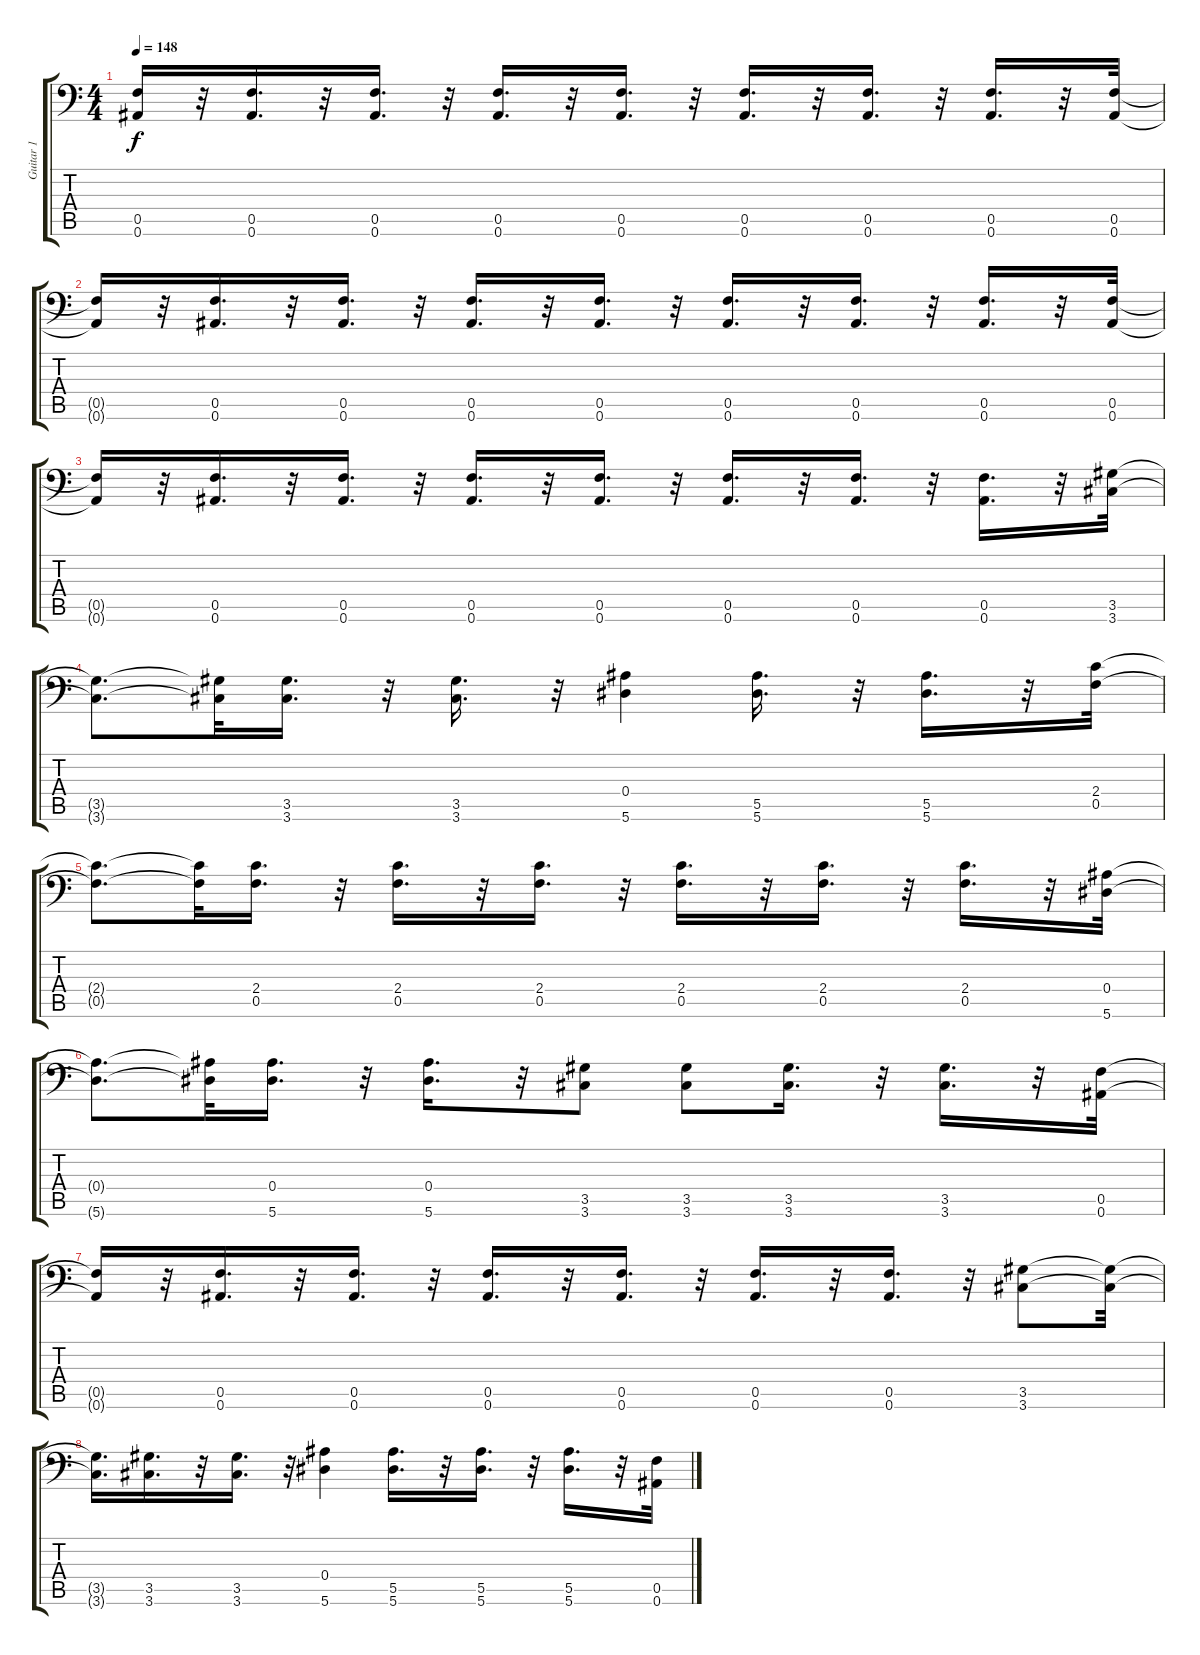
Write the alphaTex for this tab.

\track ("Guitar 1" "Guitar 1") {instrument distortionguitar}
\staff {score tabs}
\tuning (C4 G3 G3 Bb2 F2 Bb1) {hide}
\ts (4 4)
\tempo 148
\clef f4
\ks c
(0.5{t} 0.6{t}).16{dy f} r.32 (0.5 0.6).16{d} r.32 (0.5 0.6).16{d} r.32 (0.5 0.6).16{d} r.32 (0.5 0.6).16{d} r.32 (0.5 0.6).16{d} r.32 (0.5 0.6).16{d} r.32 (0.5 0.6).16{d} r.32 (0.5 0.6).32 |
(0.5{t} 0.6{t}).16 r.32 (0.5 0.6).16{d} r.32 (0.5 0.6).16{d} r.32 (0.5 0.6).16{d} r.32 (0.5 0.6).16{d} r.32 (0.5 0.6).16{d} r.32 (0.5 0.6).16{d} r.32 (0.5 0.6).16{d} r.32 (0.5 0.6).32 |
(0.5{t} 0.6{t}).16 r.32 (0.5 0.6).16{d} r.32 (0.5 0.6).16{d} r.32 (0.5 0.6).16{d} r.32 (0.5 0.6).16{d} r.32 (0.5 0.6).16{d} r.32 (0.5 0.6).16{d} r.32 (0.5 0.6).16{d} r.32 (3.5 3.6).32 |
(3.5{t} 3.6{t}).8{d} (3.5{t} 3.6{t}).32 (3.5 3.6).16{d} r.32 (3.5 3.6).16{d} r.32 (0.4 5.6).4 (5.5 5.6).16{d} r.32 (5.5 5.6).16{d} r.32 (2.4 0.5).32 |
(2.4{t} 0.5{t}).8{d} (2.4{t} 0.5{t}).32 (2.4 0.5).16{d} r.32 (2.4 0.5).16{d} r.32 (2.4 0.5).16{d} r.32 (2.4 0.5).16{d} r.32 (2.4 0.5).16{d} r.32 (2.4 0.5).16{d} r.32 (0.4 5.6).32 |
(0.4{t} 5.6{t}).8{d} (0.4{t} 5.6{t}).32 (0.4 5.6).16{d} r.32 (0.4 5.6).16{d} r.32 (3.5 3.6).8 (3.5 3.6).8 (3.5 3.6).16{d} r.32 (3.5 3.6).16{d} r.32 (0.5 0.6).32 |
(0.5{t} 0.6{t}).16 r.32 (0.5 0.6).16{d} r.32 (0.5 0.6).16{d} r.32 (0.5 0.6).16{d} r.32 (0.5 0.6).16{d} r.32 (0.5 0.6).16{d} r.32 (0.5 0.6).16{d} r.32 (3.5 3.6).8 (3.5{t} 3.6{t}).32 |
(3.5{t} 3.6{t}).16{d} (3.5 3.6).16{d} r.32 (3.5 3.6).16{d} r.32 (0.4 5.6).4 (5.5 5.6).16{d} r.32 (5.5 5.6).16{d} r.32 (5.5 5.6).16{d} r.32 (0.5 0.6).32
